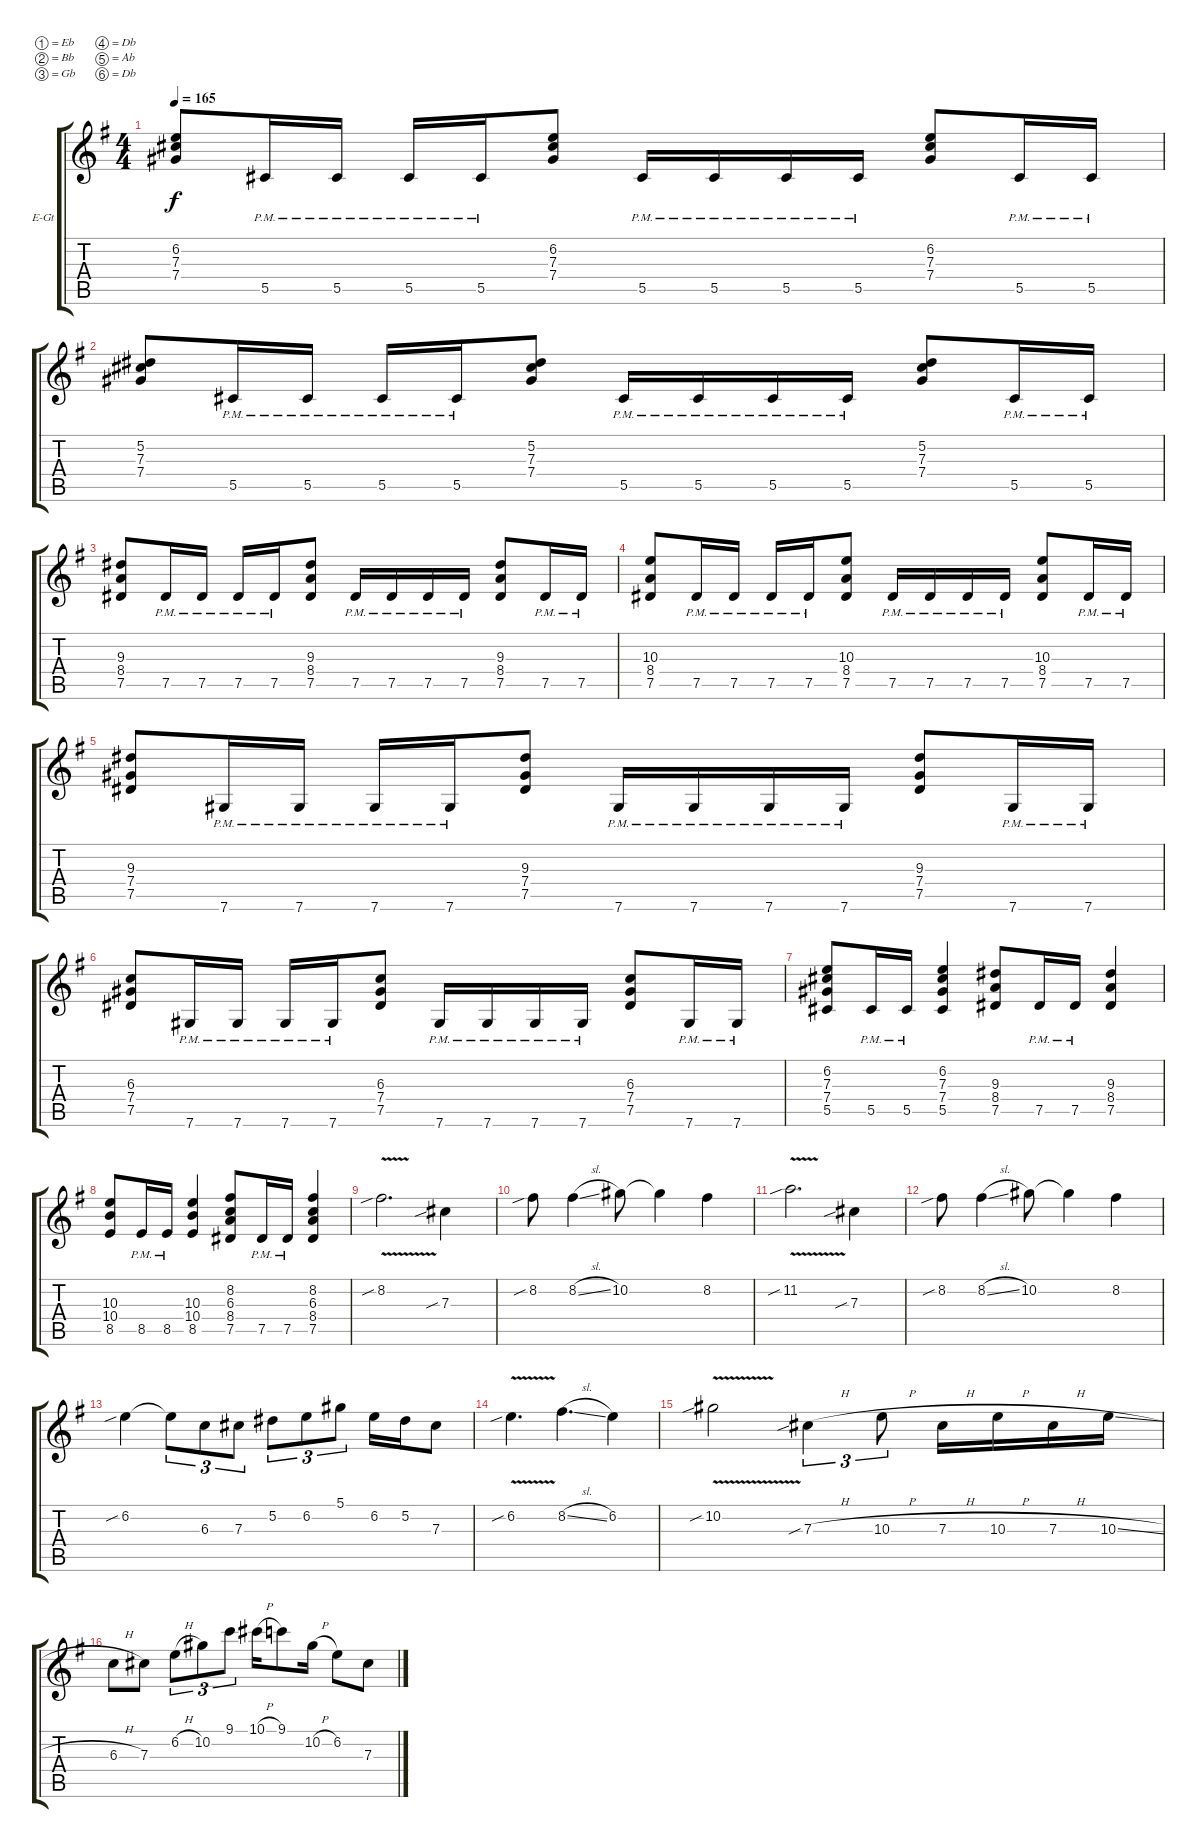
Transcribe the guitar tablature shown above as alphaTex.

\bracketExtendMode groupsimilarinstruments
\firstSystemTrackNameOrientation horizontal
\otherSystemsTrackNameOrientation horizontal
\track ("Андрей Голованов" "E-Gt") {instrument distortionguitar}
\staff {score tabs}
\tuning (Eb4 Bb3 Gb3 Db3 Ab2 Db2)
\ts (4 4)
\tempo 165
\clef g2
\ks eminor
(6.2 7.3 7.4).8{dy f} 5.5{pm}.16 5.5{pm}.16 5.5{pm}.16 5.5{pm}.16 (6.2 7.3 7.4).8 5.5{pm}.16 5.5{pm}.16 5.5{pm}.16 5.5{pm}.16 (6.2 7.3 7.4).8 5.5{pm}.16 5.5{pm}.16 |
(5.2 7.3 7.4).8 5.5{pm}.16 5.5{pm}.16 5.5{pm}.16 5.5{pm}.16 (5.2 7.3 7.4).8 5.5{pm}.16 5.5{pm}.16 5.5{pm}.16 5.5{pm}.16 (5.2 7.3 7.4).8 5.5{pm}.16 5.5{pm}.16 |
(9.3 8.4 7.5).8 7.5{pm}.16 7.5{pm}.16 7.5{pm}.16 7.5{pm}.16 (9.3 8.4 7.5).8 7.5{pm}.16 7.5{pm}.16 7.5{pm}.16 7.5{pm}.16 (9.3 8.4 7.5).8 7.5{pm}.16 7.5{pm}.16 |
(10.3 8.4 7.5).8 7.5{pm}.16 7.5{pm}.16 7.5{pm}.16 7.5{pm}.16 (10.3 8.4 7.5).8 7.5{pm}.16 7.5{pm}.16 7.5{pm}.16 7.5{pm}.16 (10.3 8.4 7.5).8 7.5{pm}.16 7.5{pm}.16 |
(9.3 7.4 7.5).8 7.6{pm}.16 7.6{pm}.16 7.6{pm}.16 7.6{pm}.16 (9.3 7.4 7.5).8 7.6{pm}.16 7.6{pm}.16 7.6{pm}.16 7.6{pm}.16 (9.3 7.4 7.5).8 7.6{pm}.16 7.6{pm}.16 |
(6.3 7.4 7.5).8 7.6{pm}.16 7.6{pm}.16 7.6{pm}.16 7.6{pm}.16 (6.3 7.4 7.5).8 7.6{pm}.16 7.6{pm}.16 7.6{pm}.16 7.6{pm}.16 (6.3 7.4 7.5).8 7.6{pm}.16 7.6{pm}.16 |
(6.2 7.3 7.4 5.5).8 5.5{pm}.16 5.5{pm}.16 (6.2 7.3 7.4 5.5).4 (9.3 8.4 7.5).8 7.5{pm}.16 7.5{pm}.16 (9.3 8.4 7.5).4 |
(10.3 10.4 8.5).8 8.5{pm}.16 8.5{pm}.16 (10.3 10.4 8.5).4 (8.2 6.3 8.4 7.5).8 7.5{pm}.16 7.5{pm}.16 (8.2 6.3 8.4 7.5).4 |
8.2{v sib}.2{d} 7.3{sib}.4 |
8.2{sib}.8 8.2{sl}.4 10.2.8 10.2{t}.4 8.2.4 |
11.2{v sib}.2{d} 7.3{sib}.4 |
8.2{sib}.8 8.2{sl}.4 10.2.8 10.2{t}.4 8.2.4 |
6.2{sib}.4 6.2{t}.8{tu (3 2)} 6.3.8{tu (3 2)} 7.3.8{tu (3 2)} 5.2.8{tu (3 2)} 6.2.8{tu (3 2)} 5.1.8{tu (3 2)} 6.2.16 5.2.16 7.3.8 |
6.2{v sib}.4{d} 8.2{sl}.4{d} 6.2.4 |
10.2{v sib}.2 7.3{sib h}.4{tu (3 2)} 10.3{h}.8{tu (3 2)} 7.3{h}.16 10.3{h}.16 7.3{h}.16 10.3{sl}.16 |
6.3{h}.8 7.3.8 6.2{h}.8{tu (3 2)} 10.2.8{tu (3 2)} 9.1.8{tu (3 2)} 10.1{h}.16 9.1.8 10.2{h}.16 6.2.8 7.3.8
